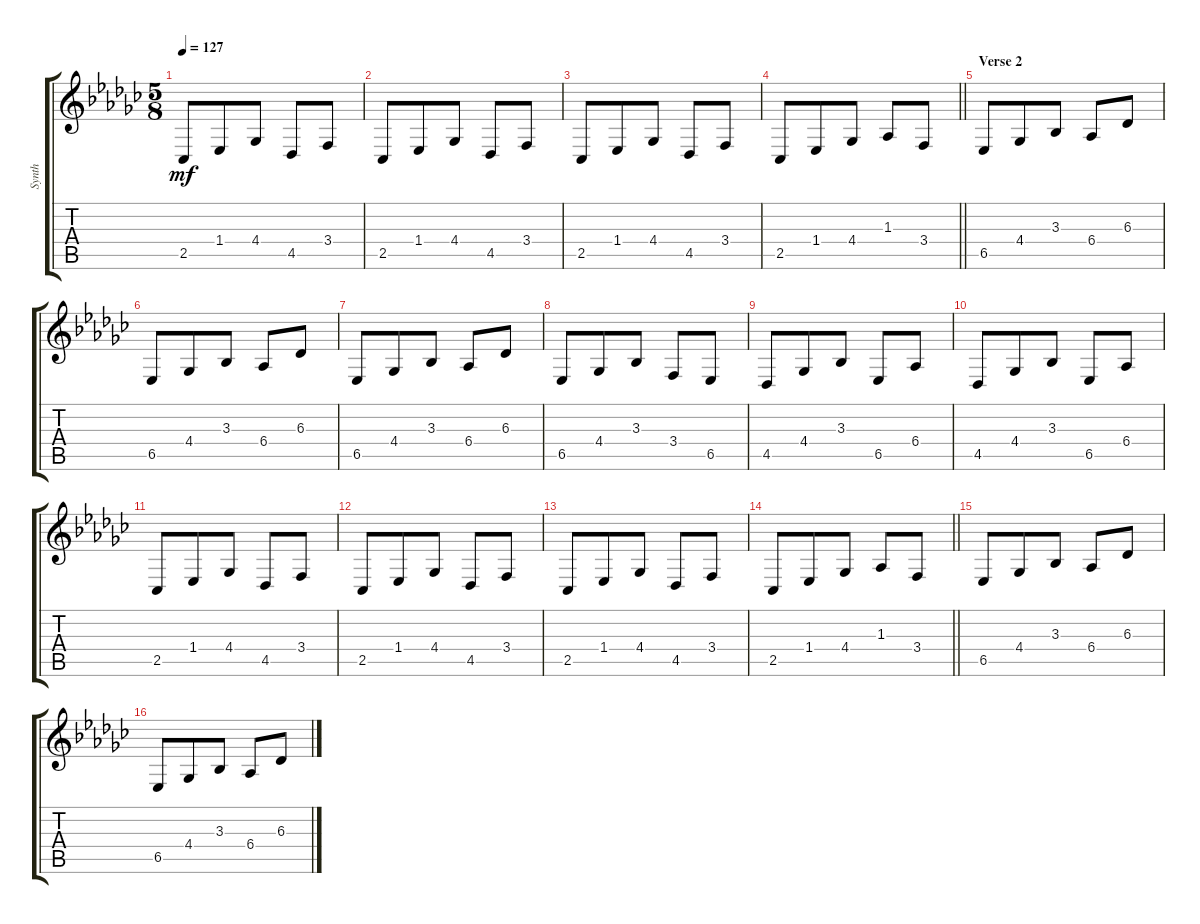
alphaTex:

\track ("Synth" "Synth") {instrument lead2sawtooth}
\staff {score tabs}
\tuning (E4 B3 G3 D3 A2 E2) {hide}
\ts (5 8)
\tempo 127
\clef g2
\ks ebminor
2.5.8{dy mf} 1.4.8 4.4.8 4.5.8 3.4.8 |
2.5.8 1.4.8 4.4.8 4.5.8 3.4.8 |
2.5.8 1.4.8 4.4.8 4.5.8 3.4.8 |
\barLineRight lightlight
2.5.8 1.4.8 4.4.8 1.3.8 3.4.8 |
\section ("" "Verse 2")
6.5.8 4.4.8 3.3.8 6.4.8 6.3.8 |
6.5.8 4.4.8 3.3.8 6.4.8 6.3.8 |
6.5.8 4.4.8 3.3.8 6.4.8 6.3.8 |
6.5.8 4.4.8 3.3.8 3.4.8 6.5.8 |
4.5.8 4.4.8 3.3.8 6.5.8 6.4.8 |
4.5.8 4.4.8 3.3.8 6.5.8 6.4.8 |
2.5.8 1.4.8 4.4.8 4.5.8 3.4.8 |
2.5.8 1.4.8 4.4.8 4.5.8 3.4.8 |
2.5.8 1.4.8 4.4.8 4.5.8 3.4.8 |
\barLineRight lightlight
2.5.8 1.4.8 4.4.8 1.3.8 3.4.8 |
6.5.8 4.4.8 3.3.8 6.4.8 6.3.8 |
6.5.8 4.4.8 3.3.8 6.4.8 6.3.8
